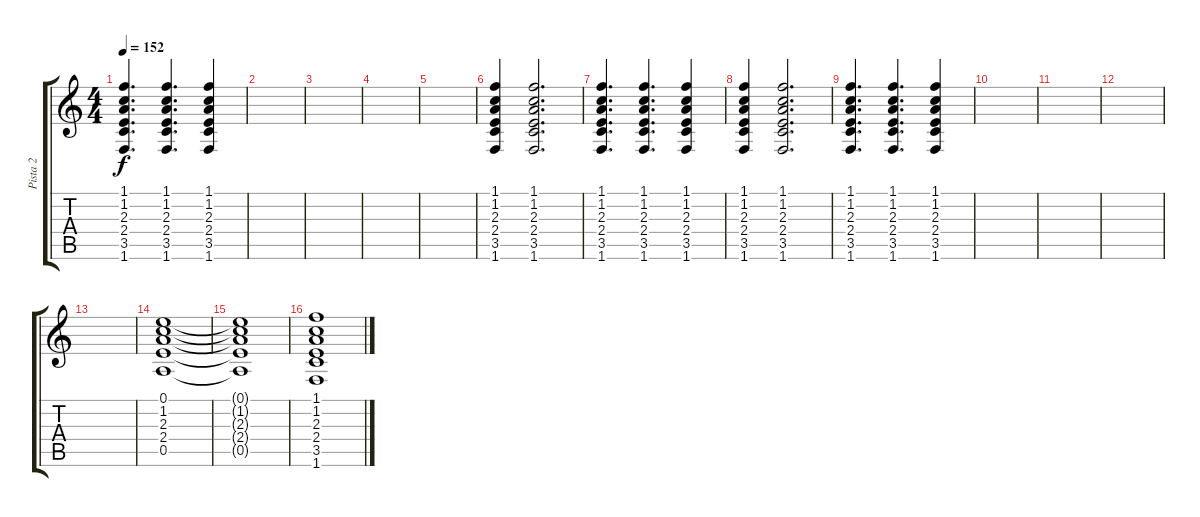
\track ("Pista 2" "Pista 2") {instrument acousticguitarnylon}
\staff {score tabs}
\tuning (E4 B3 G3 D3 A2 E2) {hide}
\ts (4 4)
\tempo 152
\clef g2
\ks c
(1.1 1.2 2.3 2.4 3.5 1.6).4{d dy f} (1.1 1.2 2.3 2.4 3.5 1.6).4{d} (1.1 1.2 2.3 2.4 3.5 1.6).4 |
|
|
|
|
(1.1 1.2 2.3 2.4 3.5 1.6).4 (1.1 1.2 2.3 2.4 3.5 1.6).2{d} |
(1.1 1.2 2.3 2.4 3.5 1.6).4{d} (1.1 1.2 2.3 2.4 3.5 1.6).4{d} (1.1 1.2 2.3 2.4 3.5 1.6).4 |
(1.1 1.2 2.3 2.4 3.5 1.6).4 (1.1 1.2 2.3 2.4 3.5 1.6).2{d} |
(1.1 1.2 2.3 2.4 3.5 1.6).4{d} (1.1 1.2 2.3 2.4 3.5 1.6).4{d} (1.1 1.2 2.3 2.4 3.5 1.6).4 |
|
|
|
|
(0.1 1.2 2.3 2.4 0.5).1 |
(0.1{t} 1.2{t} 2.3{t} 2.4{t} 0.5{t}).1 |
(1.1 1.2 2.3 2.4 3.5 1.6).1
